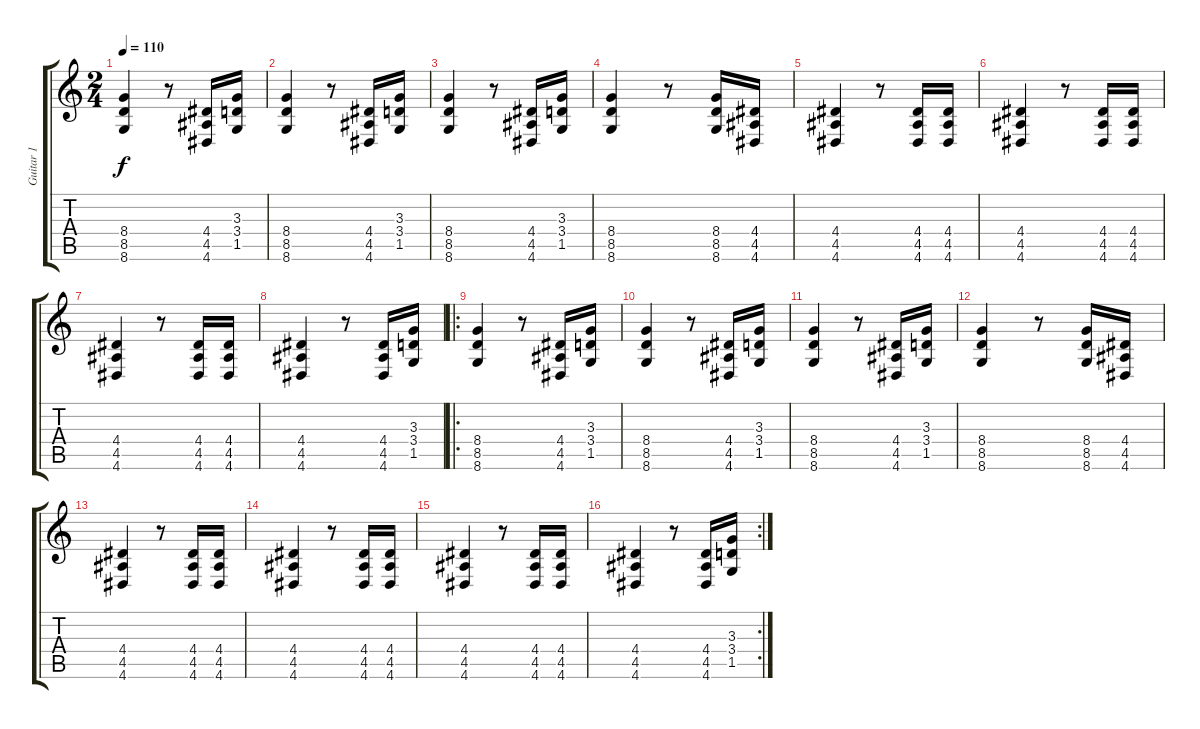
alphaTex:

\track ("Guitar 1" "Guitar 1") {instrument distortionguitar}
\staff {score tabs}
\tuning (Db4 Ab3 E3 B2 Gb2 B1) {hide}
\ts (2 4)
\tempo 110
\clef g2
\ks c
(8.4 8.5 8.6).4{dy f} r.8 (4.4 4.5 4.6).16 (3.3 3.4 1.5).16 |
(8.4 8.5 8.6).4 r.8 (4.4 4.5 4.6).16 (3.3 3.4 1.5).16 |
(8.4 8.5 8.6).4 r.8 (4.4 4.5 4.6).16 (3.3 3.4 1.5).16 |
(8.4 8.5 8.6).4 r.8 (8.4 8.5 8.6).16 (4.4 4.5 4.6).16 |
(4.4 4.5 4.6).4 r.8 (4.4 4.5 4.6).16 (4.4 4.5 4.6).16 |
(4.4 4.5 4.6).4 r.8 (4.4 4.5 4.6).16 (4.4 4.5 4.6).16 |
(4.4 4.5 4.6).4 r.8 (4.4 4.5 4.6).16 (4.4 4.5 4.6).16 |
(4.4 4.5 4.6).4 r.8 (4.4 4.5 4.6).16 (3.3 3.4 1.5).16 |
\ro
(8.4 8.5 8.6).4 r.8 (4.4 4.5 4.6).16 (3.3 3.4 1.5).16 |
(8.4 8.5 8.6).4 r.8 (4.4 4.5 4.6).16 (3.3 3.4 1.5).16 |
(8.4 8.5 8.6).4 r.8 (4.4 4.5 4.6).16 (3.3 3.4 1.5).16 |
(8.4 8.5 8.6).4 r.8 (8.4 8.5 8.6).16 (4.4 4.5 4.6).16 |
(4.4 4.5 4.6).4 r.8 (4.4 4.5 4.6).16 (4.4 4.5 4.6).16 |
(4.4 4.5 4.6).4 r.8 (4.4 4.5 4.6).16 (4.4 4.5 4.6).16 |
(4.4 4.5 4.6).4 r.8 (4.4 4.5 4.6).16 (4.4 4.5 4.6).16 |
\rc 2
(4.4 4.5 4.6).4 r.8 (4.4 4.5 4.6).16 (3.3 3.4 1.5).16
